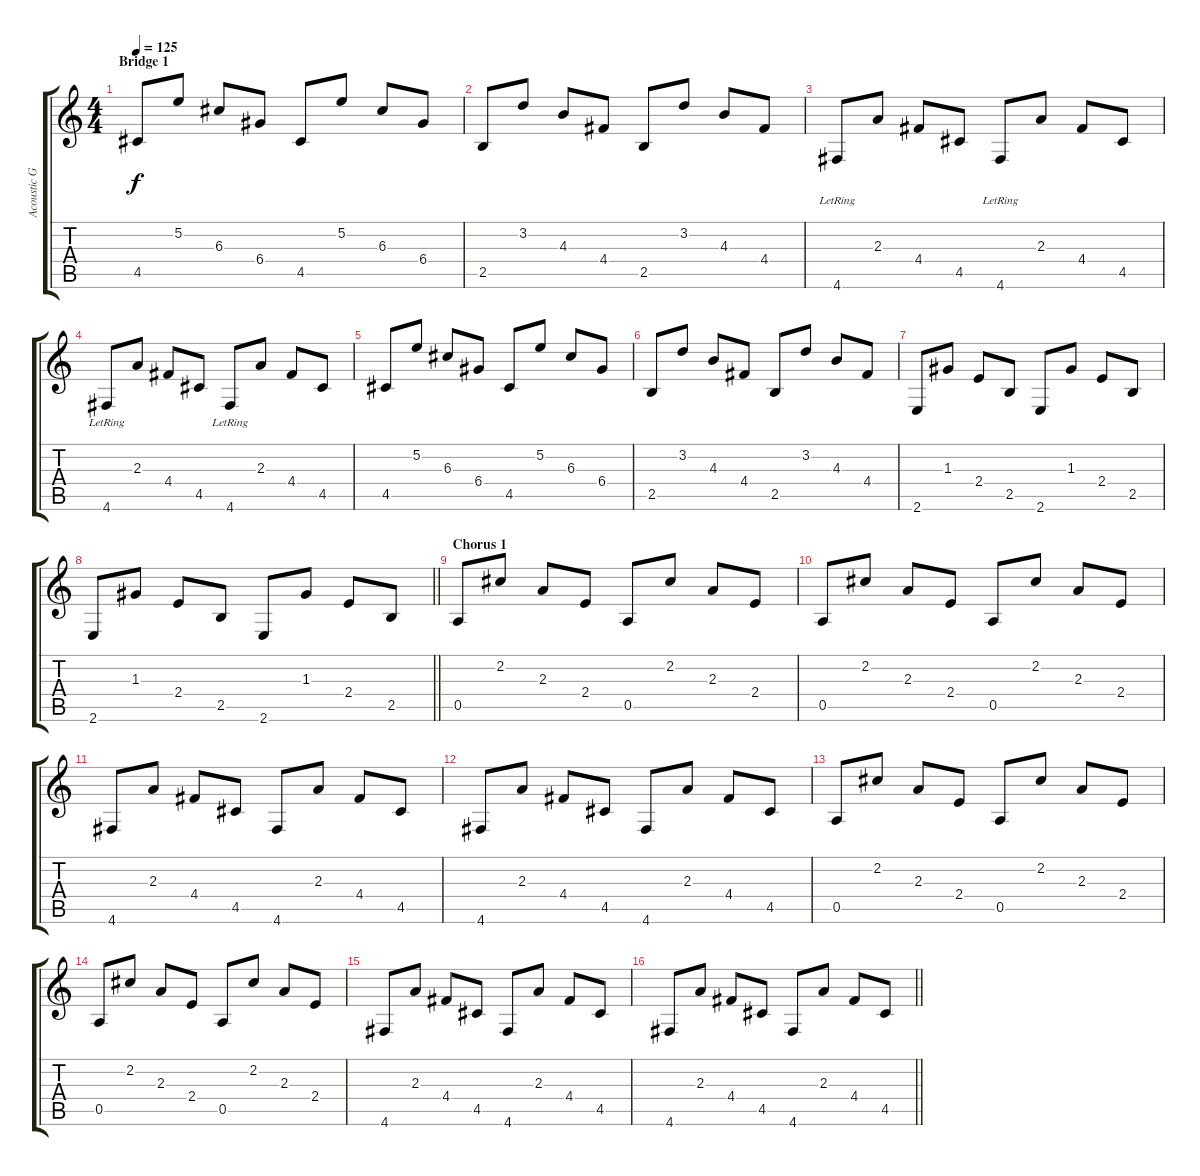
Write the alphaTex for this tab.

\track ("Acoustic Guitar" "Acoustic G") {instrument acousticguitarsteel}
\staff {score tabs}
\tuning (E4 B3 G3 D3 A2 D2) {hide}
\ts (4 4)
\section ("" "Bridge 1")
\tempo 125
\clef g2
\ks c
4.5.8{dy f} 5.2.8 6.3.8 6.4.8 4.5.8 5.2.8 6.3.8 6.4.8 |
2.5.8 3.2.8 4.3.8 4.4.8 2.5.8 3.2.8 4.3.8 4.4.8 |
4.6{lr}.8 2.3.8 4.4.8 4.5.8 4.6{lr}.8 2.3.8 4.4.8 4.5.8 |
4.6{lr}.8 2.3.8 4.4.8 4.5.8 4.6{lr}.8 2.3.8 4.4.8 4.5.8 |
4.5.8 5.2.8 6.3.8 6.4.8 4.5.8 5.2.8 6.3.8 6.4.8 |
2.5.8 3.2.8 4.3.8 4.4.8 2.5.8 3.2.8 4.3.8 4.4.8 |
2.6.8 1.3.8 2.4.8 2.5.8 2.6.8 1.3.8 2.4.8 2.5.8 |
\barLineRight lightlight
2.6.8 1.3.8 2.4.8 2.5.8 2.6.8 1.3.8 2.4.8 2.5.8 |
\section ("" "Chorus 1")
0.5.8 2.2.8 2.3.8 2.4.8 0.5.8 2.2.8 2.3.8 2.4.8 |
0.5.8 2.2.8 2.3.8 2.4.8 0.5.8 2.2.8 2.3.8 2.4.8 |
4.6.8 2.3.8 4.4.8 4.5.8 4.6.8 2.3.8 4.4.8 4.5.8 |
4.6.8 2.3.8 4.4.8 4.5.8 4.6.8 2.3.8 4.4.8 4.5.8 |
0.5.8 2.2.8 2.3.8 2.4.8 0.5.8 2.2.8 2.3.8 2.4.8 |
0.5.8 2.2.8 2.3.8 2.4.8 0.5.8 2.2.8 2.3.8 2.4.8 |
4.6.8 2.3.8 4.4.8 4.5.8 4.6.8 2.3.8 4.4.8 4.5.8 |
\barLineRight lightlight
4.6.8 2.3.8 4.4.8 4.5.8 4.6.8 2.3.8 4.4.8 4.5.8
